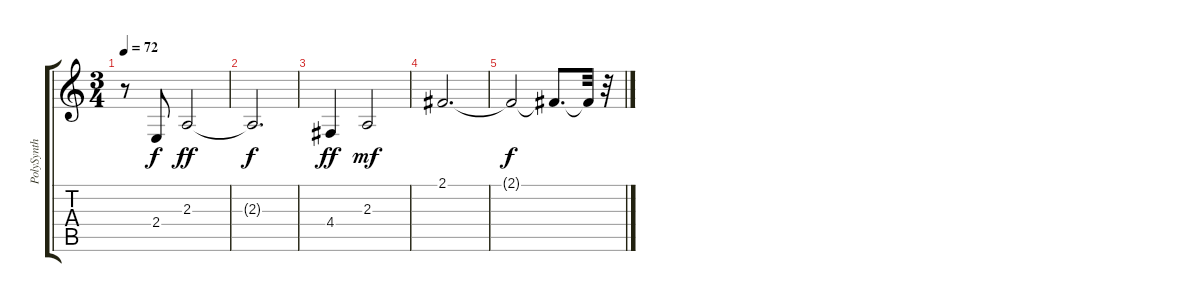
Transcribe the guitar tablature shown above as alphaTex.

\track ("PolySynth" "PolySynth") {instrument pad3polysynth}
\staff {score tabs}
\tuning (E4 B3 G3 D3 A2 E2) {hide}
\ts (3 4)
\tempo 72
\clef g2
\ks c
r.8{dy mp} 2.4.8{dy f volume 13} 2.3.2{dy ff volume 15} |
2.3{t}.2{d dy f} |
4.4.4{dy ff volume 16} 2.3.2{dy mf} |
2.1.2{d volume 13} |
2.1{t}.2{dy f} 2.1{t}.8{d} 2.1{t}.32 r.32
